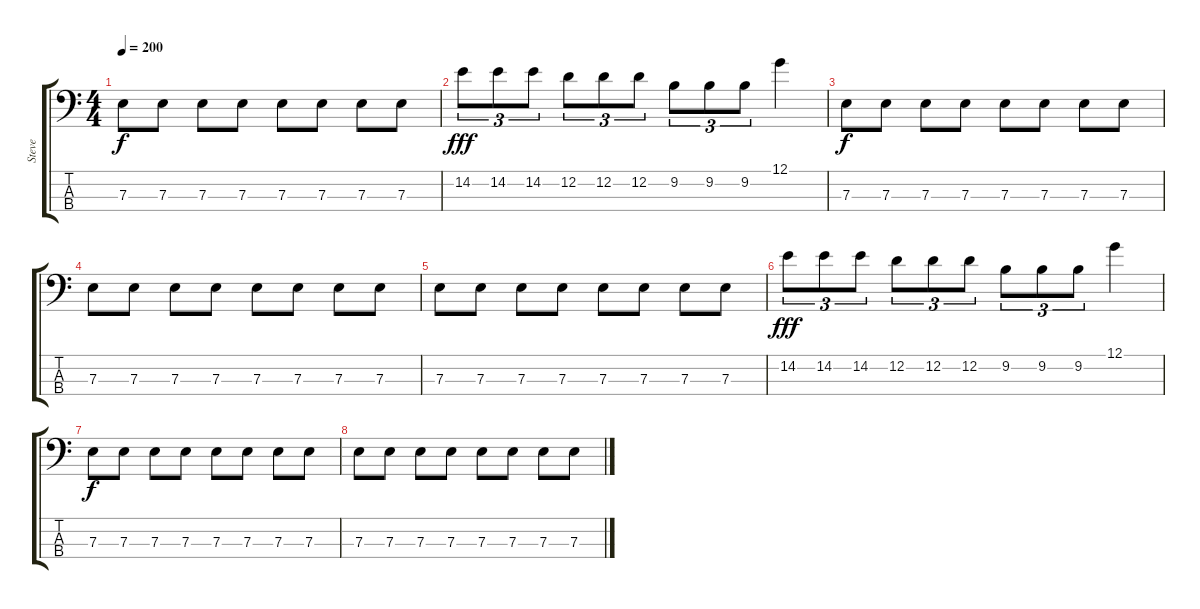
\track ("Steve" "Steve") {instrument electricbassfinger}
\staff {score tabs}
\tuning (G2 D2 A1 E1) {hide}
\ts (4 4)
\tempo 200
\clef f4
\ks c
7.3.8{dy f} 7.3.8 7.3.8 7.3.8 7.3.8 7.3.8 7.3.8 7.3.8 |
14.2.8{tu (3 2) dy fff} 14.2.8{tu (3 2)} 14.2.8{tu (3 2)} 12.2.8{tu (3 2)} 12.2.8{tu (3 2)} 12.2.8{tu (3 2)} 9.2.8{tu (3 2)} 9.2.8{tu (3 2)} 9.2.8{tu (3 2)} 12.1.4 |
7.3.8{dy f} 7.3.8 7.3.8 7.3.8 7.3.8 7.3.8 7.3.8 7.3.8 |
7.3.8 7.3.8 7.3.8 7.3.8 7.3.8 7.3.8 7.3.8 7.3.8 |
7.3.8 7.3.8 7.3.8 7.3.8 7.3.8 7.3.8 7.3.8 7.3.8 |
14.2.8{tu (3 2) dy fff} 14.2.8{tu (3 2)} 14.2.8{tu (3 2)} 12.2.8{tu (3 2)} 12.2.8{tu (3 2)} 12.2.8{tu (3 2)} 9.2.8{tu (3 2)} 9.2.8{tu (3 2)} 9.2.8{tu (3 2)} 12.1.4 |
7.3.8{dy f} 7.3.8 7.3.8 7.3.8 7.3.8 7.3.8 7.3.8 7.3.8 |
7.3.8 7.3.8 7.3.8 7.3.8 7.3.8 7.3.8 7.3.8 7.3.8
